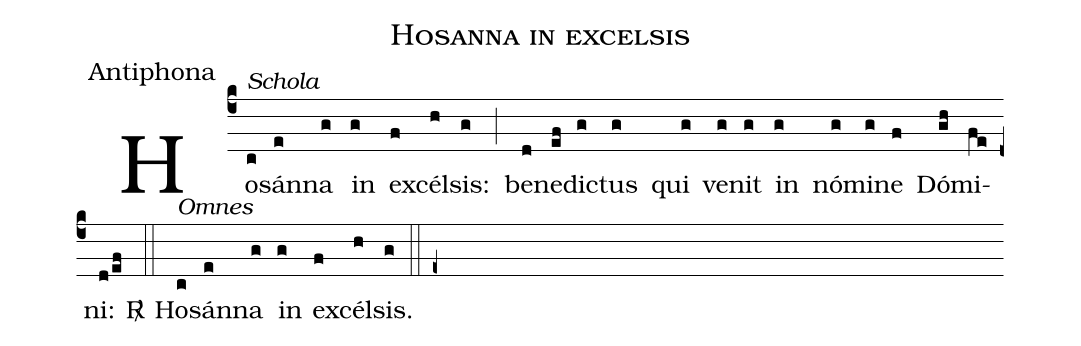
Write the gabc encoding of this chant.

name:Hosanna in excelsis;
office-part:Antiphona;
%%
(c4) Ho<alt>Schola</alt>(c)sán(e)na(g) in(g) ex(f)cél(h)sis:(g) (;) be(d)ne(ef)dic(g)tus(g) qui(g) ve(g)nit(g) in(g) nó(g)mi(g)ne(f) Dó(gh)mi(fe)ni:(d/ef) <sp>R/</sp>(::) <alt>Omnes</alt>Ho(c)sán(e)na(g) in(g) ex(f)cél(h)sis.(g) (::e+)
